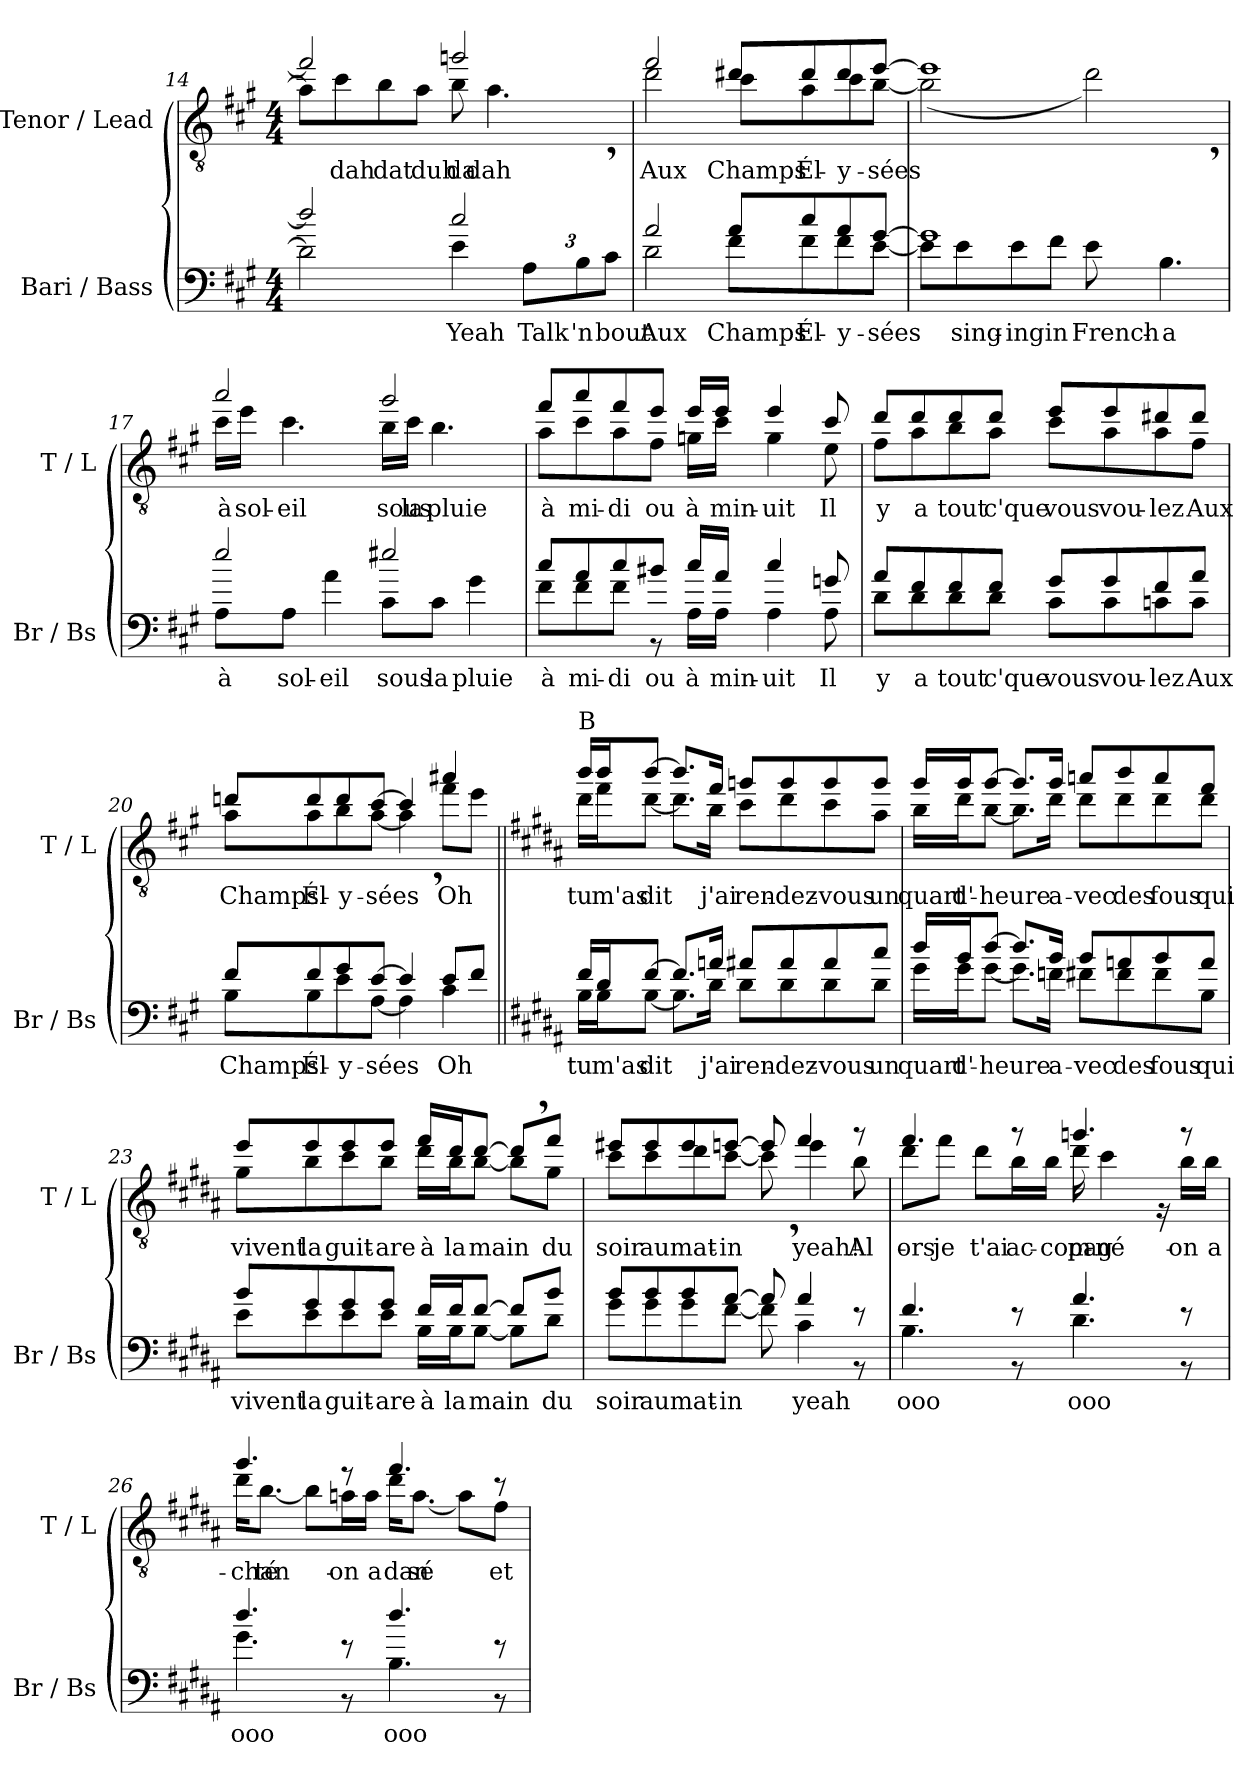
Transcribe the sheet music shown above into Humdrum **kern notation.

**kern	**text	**kern	**text
*part2	*part2	*part1	*part1
*staff2	*staff2	*staff1	*staff1
*I"Bari / Bass	*	*I"Tenor / Lead	*
*I'Br / Bs	*	*I'T / L	*
*clefF4	*	*clefGv2	*
*ITrd8c14	*	*ITrd8c14	*
*k[f#c#g#]	*	*k[f#c#g#]	*
*A:	*	*A:	*
*M4/4	*	*M4/4	*
=14	=14	=14	=14
*^	*	*^	*
2d]	2D]	.	2f#]	8AL]	.
!	!	!	!	!	!LO:LY:color=#000000
.	.	.	.	8c#	dah
!	!	!	!	!	!LO:LY:color=#000000
.	.	.	.	8B	dat
!	!	!	!	!	!LO:LY:color=#000000
.	.	.	.	8AJ	duh
!	!	!LO:LY:a:color=#000000	!	!	!
!	!	!LO:LY:color=#000000	!	!	!LO:LY:a:color=#000000
!	!	!	!	!	!LO:LY:color=#000000
2c#	4E	Yeah	2gn	8B	da
!	!	!	!	!	!LO:LY:color=#000000
.	.	.	.	4.A,	dah
!	!	!LO:LY:color=#000000	!	!	!
.	12AAL	Talk	.	.	.
!	!	!LO:LY:color=#000000	!	!	!
.	12BB	'n	.	.	.
!	!	!LO:LY:color=#000000	!	!	!
.	12C#J	bout	.	.	.
=15	=15	=15	=15	=15	=15
!	!	!LO:LY:a:color=#000000	!	!	!
!	!	!LO:LY:color=#000000	!	!	!LO:LY:a:color=#000000
!	!	!	!	!	!LO:LY:color=#000000
2A	2D	Aux	2f#	2d	Aux
!	!	!LO:LY:a:color=#000000	!	!	!
!	!	!LO:LY:color=#000000	!	!	!LO:LY:a:color=#000000
!	!	!	!	!	!LO:LY:color=#000000
8AL	8F#L	Champs	8d#XL	8c#L	Champs
!	!	!LO:LY:a:color=#000000	!	!	!
!	!	!LO:LY:color=#000000	!	!	!LO:LY:a:color=#000000
!	!	!	!	!	!LO:LY:color=#000000
8c#	8F#	Él-	8d#	8A	Él-
!	!	!LO:LY:a:color=#000000	!	!	!
!	!	!LO:LY:color=#000000	!	!	!LO:LY:a:color=#000000
!	!	!	!	!	!LO:LY:color=#000000
8A	8F#	-y-	8d#	8c#	-y-
!	!	!LO:LY:a:color=#000000	!	!	!
!	!	!LO:LY:color=#000000	!	!	!LO:LY:a:color=#000000
!	!	!	!	!	!LO:LY:color=#000000
[8G#J	[8EJ	-sées	[8eJ	[8BJ	-sées
!!LO:LB:g=z	!!
=16	=16	=16	=16	=16	=16
1G#]	8EL]	.	1e]	(<2B]	.
!	!	!LO:LY:color=#000000	!	!	!
.	8E	sing-	.	.	.
!	!	!LO:LY:color=#000000	!	!	!
.	8E	-ing	.	.	.
!	!	!LO:LY:color=#000000	!	!	!
.	8F#J	in	.	.	.
!	!	!LO:LY:color=#000000	!	!	!
.	8E	French-	.	2d,)	.
!	!	!LO:LY:color=#000000	!	!	!
.	4.BB	-a	.	.	.
=17	=17	=17	=17	=17	=17
!	!	!LO:LY:a:color=#000000	!	!	!
!	!	!LO:LY:color=#000000	!	!	!LO:LY:a:color=#000000
!	!	!	!	!	!LO:LY:color=#000000
2e	8AAL	à	2a	16c#L	à
!	!	!	!	!	!LO:LY:color=#000000
.	.	.	.	16eJ	sol-
!	!	!LO:LY:color=#000000	!	!	!LO:LY:color=#000000
.	8AAJ	sol-	.	4.c#	-eil
!	!	!LO:LY:color=#000000	!	!	!
.	4A	-eil	.	.	.
!	!	!LO:LY:a:color=#000000	!	!	!
!	!	!LO:LY:color=#000000	!	!	!LO:LY:a:color=#000000
!	!	!	!	!	!LO:LY:color=#000000
2e#X	8C#L	sous	2g#	16BL	sous
!	!	!	!	!	!LO:LY:color=#000000
.	.	.	.	16c#J	la
!	!	!LO:LY:color=#000000	!	!	!LO:LY:color=#000000
.	8C#J	la	.	4.B	pluie
!	!	!LO:LY:color=#000000	!	!	!
.	4G#	pluie	.	.	.
=18	=18	=18	=18	=18	=18
!	!	!LO:LY:a:color=#000000	!	!	!
!	!	!LO:LY:color=#000000	!	!	!LO:LY:a:color=#000000
!	!	!	!	!	!LO:LY:color=#000000
8c#L	8F#L	à	8f#L	8AL	à
!	!	!LO:LY:a:color=#000000	!	!	!
!	!	!LO:LY:color=#000000	!	!	!LO:LY:a:color=#000000
!	!	!	!	!	!LO:LY:color=#000000
8A	8F#	mi-	8a	8c#	mi-
!	!	!LO:LY:a:color=#000000	!	!	!
!	!	!LO:LY:color=#000000	!	!	!LO:LY:a:color=#000000
!	!	!	!	!	!LO:LY:color=#000000
8c#	8F#J	-di	8f#	8A	-di
!	!	!LO:LY:a:color=#000000	!	!	!LO:LY:a:color=#000000
!	!	!	!	!	!LO:LY:color=#000000
8B#XJ	8r	ou	8eJ	8F#J	ou
!	!	!LO:LY:a:color=#000000	!	!	!
!	!	!LO:LY:color=#000000	!	!	!LO:LY:a:color=#000000
!	!	!	!	!	!LO:LY:color=#000000
16c#L	16AAL	à	16eL	16GnL	à
!	!	!LO:LY:a:color=#000000	!	!	!
!	!	!LO:LY:color=#000000	!	!	!LO:LY:a:color=#000000
!	!	!	!	!	!LO:LY:color=#000000
16AJ	16AAJ	min-	16eJ	16c#J	min-
!	!	!LO:LY:a:color=#000000	!	!	!
!	!	!LO:LY:color=#000000	!	!	!LO:LY:a:color=#000000
!	!	!	!	!	!LO:LY:color=#000000
4c#	4AA	-uit	4e	4G	-uit
!	!	!LO:LY:a:color=#000000	!	!	!
!	!	!LO:LY:color=#000000	!	!	!LO:LY:a:color=#000000
!	!	!	!	!	!LO:LY:color=#000000
8Gn	8AA	Il	8c#	8E	Il
=19	=19	=19	=19	=19	=19
!	!	!LO:LY:a:color=#000000	!	!	!
!	!	!LO:LY:color=#000000	!	!	!LO:LY:a:color=#000000
!	!	!	!	!	!LO:LY:color=#000000
8AL	8DL	y	8dL	8F#L	y
!	!	!LO:LY:a:color=#000000	!	!	!
!	!	!LO:LY:color=#000000	!	!	!LO:LY:a:color=#000000
!	!	!	!	!	!LO:LY:color=#000000
8F#	8D	a	8d	8A	a
!	!	!LO:LY:a:color=#000000	!	!	!
!	!	!LO:LY:color=#000000	!	!	!LO:LY:a:color=#000000
!	!	!	!	!	!LO:LY:color=#000000
8F#	8D	tout	8d	8B	tout
!	!	!LO:LY:a:color=#000000	!	!	!
!	!	!LO:LY:color=#000000	!	!	!LO:LY:a:color=#000000
!	!	!	!	!	!LO:LY:color=#000000
8F#J	8DJ	c'que	8dJ	8AJ	c'que
!	!	!LO:LY:a:color=#000000	!	!	!
!	!	!LO:LY:color=#000000	!	!	!LO:LY:a:color=#000000
!	!	!	!	!	!LO:LY:color=#000000
8G#L	8C#L	vous	8eL	8c#L	vous
!	!	!LO:LY:a:color=#000000	!	!	!
!	!	!LO:LY:color=#000000	!	!	!LO:LY:a:color=#000000
!	!	!	!	!	!LO:LY:color=#000000
8G#	8C#	vou-	8e	8A	vou-
!	!	!LO:LY:a:color=#000000	!	!	!
!	!	!LO:LY:color=#000000	!	!	!LO:LY:a:color=#000000
!	!	!	!	!	!LO:LY:color=#000000
8F#	8Cn	-lez	8d#X	8A	-lez
!	!	!LO:LY:a:color=#000000	!	!	!
!	!	!LO:LY:color=#000000	!	!	!LO:LY:a:color=#000000
!	!	!	!	!	!LO:LY:color=#000000
8AJ	8CJ	Aux	8d#J	8F#J	Aux
!!LO:LB:g=z	!!
=20	=20	=20	=20	=20	=20
!	!	!LO:LY:a:color=#000000	!	!	!
!	!	!LO:LY:color=#000000	!	!	!LO:LY:a:color=#000000
!	!	!	!	!	!LO:LY:color=#000000
8F#L	8BBL	Champs	8dniL	8AL	Champs
!	!	!LO:LY:a:color=#000000	!	!	!
!	!	!LO:LY:color=#000000	!	!	!LO:LY:a:color=#000000
!	!	!	!	!	!LO:LY:color=#000000
8F#	8BB	Él-	8d	8A	Él-
!	!	!LO:LY:a:color=#000000	!	!	!
!	!	!LO:LY:color=#000000	!	!	!LO:LY:a:color=#000000
!	!	!	!	!	!LO:LY:color=#000000
8G#	8E	-y-	8d	8B	-y-
!	!	!LO:LY:a:color=#000000	!	!	!
!	!	!LO:LY:color=#000000	!	!	!LO:LY:a:color=#000000
!	!	!	!	!	!LO:LY:color=#000000
[8EJ	[8AAJ	-sées	[8c#J	[8AJ	-sées
4E]	4AA]	.	4c#]	4A,]	.
!	!	!LO:LY:a:color=#000000	!	!	!
!	!	!LO:LY:color=#000000	!	!	!LO:LY:a:color=#000000
!	!	!	!	!	!LO:LY:color=#000000
8EL	4C#	Oh	4a#X	8f#L	Oh
8F#J	.	.	.	8eJ	.
=21||	=21||	=21||	=21||	=21||	=21||
*k[f#c#g#d#a#]	*	*	*k[f#c#g#d#a#]	*	*
*B:	*	*	*B:	*	*
!	!	!	!LO:TX:a:t=B	!	!
!	!	!LO:LY:a:color=#000000	!	!	!
!	!	!LO:LY:color=#000000	!	!	!LO:LY:a:color=#000000
!	!	!	!	!	!LO:LY:color=#000000
16F#L	16BBL	tu	16bL	16d#L	tu
!	!	!LO:LY:a:color=#000000	!	!	!
!	!	!LO:LY:color=#000000	!	!	!LO:LY:a:color=#000000
!	!	!	!	!	!LO:LY:color=#000000
16D#	16BB	m'as	16b	16f#	m'as
!	!	!LO:LY:a:color=#000000	!	!	!
!	!	!LO:LY:color=#000000	!	!	!LO:LY:a:color=#000000
!	!	!	!	!	!LO:LY:color=#000000
[8F#J	[8BBJ	dit	[8bJ	[8d#J	dit
8.F#L]	8.BBL]	.	8.bL]	8.d#L]	.
!	!	!LO:LY:a:color=#000000	!	!	!
!	!	!LO:LY:color=#000000	!	!	!LO:LY:a:color=#000000
!	!	!	!	!	!LO:LY:color=#000000
16AnJ	16D#J	j'ai	16f#J	16BJ	j'ai
!	!	!LO:LY:a:color=#000000	!	!	!
!	!	!LO:LY:color=#000000	!	!	!LO:LY:a:color=#000000
!	!	!	!	!	!LO:LY:color=#000000
8A#XL	8D#L	ren-	8gnL	8c#L	ren-
!	!	!LO:LY:a:color=#000000	!	!	!
!	!	!LO:LY:color=#000000	!	!	!LO:LY:a:color=#000000
!	!	!	!	!	!LO:LY:color=#000000
8A#	8D#	-dez-	8g	8d#	-dez-
!	!	!LO:LY:a:color=#000000	!	!	!
!	!	!LO:LY:color=#000000	!	!	!LO:LY:a:color=#000000
!	!	!	!	!	!LO:LY:color=#000000
8A#	8D#	-vous	8g	8c#	-vous
!	!	!LO:LY:a:color=#000000	!	!	!
!	!	!LO:LY:color=#000000	!	!	!LO:LY:a:color=#000000
!	!	!	!	!	!LO:LY:color=#000000
8c#J	8D#J	un	8gJ	8A#J	un
=22	=22	=22	=22	=22	=22
!	!	!LO:LY:a:color=#000000	!	!	!
!	!	!LO:LY:color=#000000	!	!	!LO:LY:a:color=#000000
!	!	!	!	!	!LO:LY:color=#000000
16d#L	16G#L	quart	16g#L	16BL	quart
!	!	!LO:LY:a:color=#000000	!	!	!
!	!	!LO:LY:color=#000000	!	!	!LO:LY:a:color=#000000
!	!	!	!	!	!LO:LY:color=#000000
16B	16G#	d'-	16g#	16d#	d'-
!	!	!LO:LY:a:color=#000000	!	!	!
!	!	!LO:LY:color=#000000	!	!	!LO:LY:a:color=#000000
!	!	!	!	!	!LO:LY:color=#000000
[8d#J	[8G#J	-heure	[8g#J	[8BJ	-heure
8.d#L]	8.G#L]	.	8.g#L]	8.BL]	.
!	!	!LO:LY:a:color=#000000	!	!	!
!	!	!LO:LY:color=#000000	!	!	!LO:LY:a:color=#000000
!	!	!	!	!	!LO:LY:color=#000000
16BJ	16FnJ	a-	16g#J	16d#J	a-
!	!	!LO:LY:a:color=#000000	!	!	!
!	!	!LO:LY:color=#000000	!	!	!LO:LY:a:color=#000000
!	!	!	!	!	!LO:LY:color=#000000
8BL	8F#XL	-vec	8anL	8d#L	-vec
!	!	!LO:LY:a:color=#000000	!	!	!
!	!	!LO:LY:color=#000000	!	!	!LO:LY:a:color=#000000
!	!	!	!	!	!LO:LY:color=#000000
8An	8F#	des	8b	8d#	des
!	!	!LO:LY:a:color=#000000	!	!	!
!	!	!LO:LY:color=#000000	!	!	!LO:LY:a:color=#000000
!	!	!	!	!	!LO:LY:color=#000000
8B	8F#	fous	8a	8d#	fous
!	!	!LO:LY:a:color=#000000	!	!	!
!	!	!LO:LY:color=#000000	!	!	!LO:LY:a:color=#000000
!	!	!	!	!	!LO:LY:color=#000000
8AJ	8BBJ	qui	8f#J	8d#J	qui
!!LO:LB:g=z	!!
=23	=23	=23	=23	=23	=23
!	!	!LO:LY:a:color=#000000	!	!	!
!	!	!LO:LY:color=#000000	!	!	!LO:LY:a:color=#000000
!	!	!	!	!	!LO:LY:color=#000000
8BL	8EL	vivent	8eL	8G#L	vivent
!	!	!LO:LY:a:color=#000000	!	!	!
!	!	!LO:LY:color=#000000	!	!	!LO:LY:a:color=#000000
!	!	!	!	!	!LO:LY:color=#000000
8G#	8E	la	8e	8B	la
!	!	!LO:LY:a:color=#000000	!	!	!
!	!	!LO:LY:color=#000000	!	!	!LO:LY:a:color=#000000
!	!	!	!	!	!LO:LY:color=#000000
8G#	8E	guit-	8e	8c#	guit-
!	!	!LO:LY:a:color=#000000	!	!	!
!	!	!LO:LY:color=#000000	!	!	!LO:LY:a:color=#000000
!	!	!	!	!	!LO:LY:color=#000000
8G#J	8EJ	-are	8eJ	8BJ	-are
!	!	!LO:LY:a:color=#000000	!	!	!
!	!	!LO:LY:color=#000000	!	!	!LO:LY:a:color=#000000
!	!	!	!	!	!LO:LY:color=#000000
16F#L	16BBL	à	16f#L	16d#L	à
!	!	!LO:LY:a:color=#000000	!	!	!
!	!	!LO:LY:color=#000000	!	!	!LO:LY:a:color=#000000
!	!	!	!	!	!LO:LY:color=#000000
16F#	16BB	la	16d#	16B	la
!	!	!LO:LY:a:color=#000000	!	!	!
!	!	!LO:LY:color=#000000	!	!	!LO:LY:a:color=#000000
!	!	!	!	!	!LO:LY:color=#000000
[8F#J	[8BBJ	main	[8d#J	[8BJ	main
8F#L]	8BBL]	.	8d#,L]	8BL]	.
!	!	!LO:LY:a:color=#000000	!	!	!
!	!	!LO:LY:color=#000000	!	!	!LO:LY:a:color=#000000
!	!	!	!	!	!LO:LY:color=#000000
8BJ	8D#J	du	8f#J	8G#J	du
=24	=24	=24	=24	=24	=24
!	!	!LO:LY:a:color=#000000	!	!	!
!	!	!LO:LY:color=#000000	!	!	!LO:LY:a:color=#000000
!	!	!	!	!	!LO:LY:color=#000000
8BL	8G#L	soir	8e#XL	8c#L	soir
!	!	!LO:LY:a:color=#000000	!	!	!
!	!	!LO:LY:color=#000000	!	!	!LO:LY:a:color=#000000
!	!	!	!	!	!LO:LY:color=#000000
8B	8G#	au	8e#	8c#	au
!	!	!LO:LY:a:color=#000000	!	!	!
!	!	!LO:LY:color=#000000	!	!	!LO:LY:a:color=#000000
!	!	!	!	!	!LO:LY:color=#000000
8B	8G#	mat-	8e#	8d#	mat-
!	!	!LO:LY:a:color=#000000	!	!	!
!	!	!LO:LY:color=#000000	!	!	!LO:LY:a:color=#000000
!	!	!	!	!	!LO:LY:color=#000000
[8A#J	[8F#J	-in	[8enJ	[8c#J	-in
8A#]	8F#]	.	8e]	8c#,]	.
!	!	!LO:LY:a:color=#000000	!	!	!
!	!	!LO:LY:color=#000000	!	!	!LO:LY:a:color=#000000
!	!	!	!	!	!LO:LY:color=#000000
4A#	4C#	yeah	4f#	4e	yeah!
!	!	!	!	!	!LO:LY:color=#000000
8r	8r	.	8r	8B	Al-
=25	=25	=25	=25	=25	=25
!	!	!LO:LY:a:color=#000000	!	!	!
!	!	!LO:LY:color=#000000	!	!	!LO:LY:a:color=#000000
!	!	!	!	!	!LO:LY:color=#000000
4.F#	4.BB	ooo	4.f#	8d#L	-ors
!	!	!	!	!	!LO:LY:color=#000000
.	.	.	.	8f#J	je
!	!	!	!	!	!LO:LY:color=#000000
.	.	.	.	8d#L	t'ai
!	!	!	!	!	!LO:LY:color=#000000
8r	8r	.	8r	16B	ac-
!	!	!	!	!	!LO:LY:color=#000000
.	.	.	.	16BJ	-com-
!	!	!LO:LY:a:color=#000000	!	!	!
!	!	!LO:LY:color=#000000	!	!	!LO:LY:a:color=#000000
!	!	!	!	!	!LO:LY:color=#000000
4.A#	4.D#	ooo	4.gn	16d#	-pag-
!	!	!	!	!	!LO:LY:color=#000000
.	.	.	.	4c#	-né
.	.	.	.	16r	.
!	!	!	!	!	!LO:LY:color=#000000
8r	8r	.	8r	16BL	on
!	!	!	!	!	!LO:LY:color=#000000
.	.	.	.	16BJ	a
!!LO:LB:g=z	!!
=26	=26	=26	=26	=26	=26
!	!	!LO:LY:a:color=#000000	!	!	!
!	!	!LO:LY:color=#000000	!	!	!LO:LY:a:color=#000000
!	!	!	!	!	!LO:LY:color=#000000
4.d#	4.G#	ooo	4.g#	16d#L	chan-
!	!	!	!	!	!LO:LY:color=#000000
.	.	.	.	[8.BJ	-té
.	.	.	.	8BL]	.
!	!	!	!	!	!LO:LY:color=#000000
8r	8r	.	8r	16An	on
!	!	!	!	!	!LO:LY:color=#000000
.	.	.	.	16AJ	a
!	!	!LO:LY:a:color=#000000	!	!	!
!	!	!LO:LY:color=#000000	!	!	!LO:LY:a:color=#000000
!	!	!	!	!	!LO:LY:color=#000000
4.d#	4.BB	ooo	4.f#	16d#L	dan-
!	!	!	!	!	!LO:LY:color=#000000
.	.	.	.	[8.AJ	-sé
.	.	.	.	8AL]	.
!	!	!	!	!	!LO:LY:color=#000000
8r	8r	.	8r	8F#J	et
*v	*v	*	*	*	*
*	*	*v	*v	*
=	=	=	=
*-	*-	*-	*-
